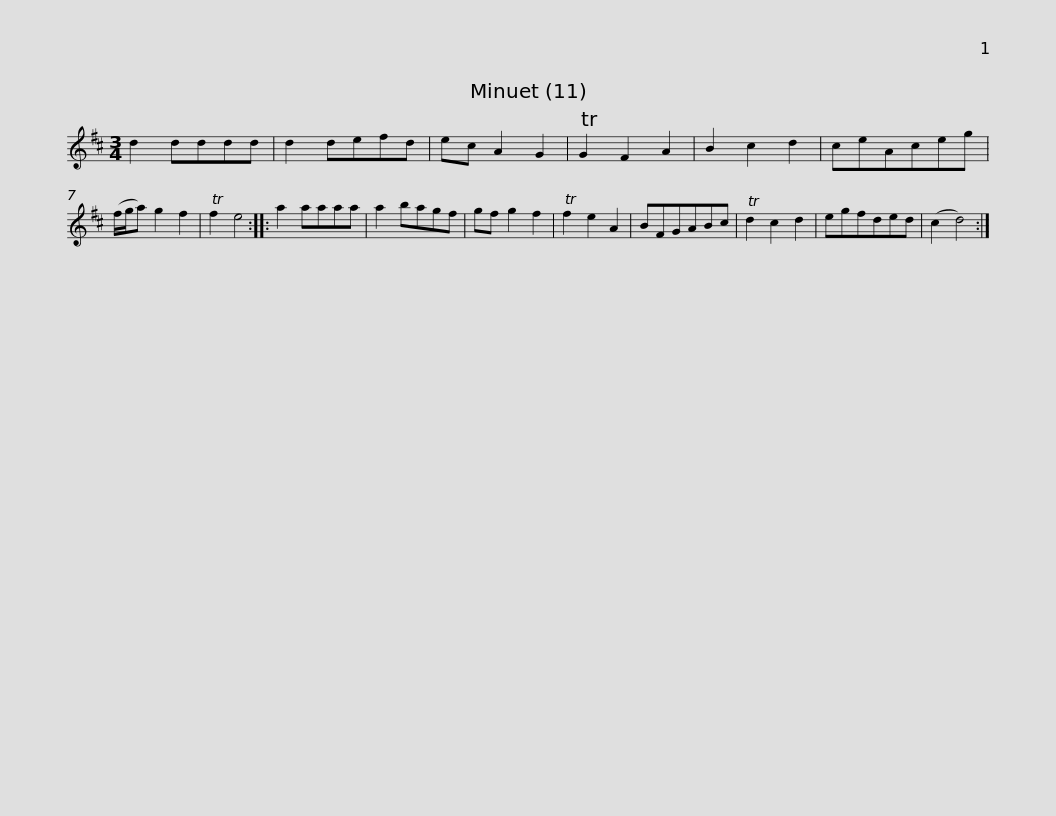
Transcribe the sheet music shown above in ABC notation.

X:1
L:1/8
M:3/4
I:linebreak $
K:D
V:1 treble
V:1
 d2 dddd | d2 defd | ec A2 G2 | TG2 F2 A2 | B2 c2 d2 | %5
 ceAceg | (f/g/a) g2 f2 | Tf2 e4 :: a2 aaaa |$ a2 bagf | %10
 gf g2 f2 | Tf2 e2 A2 | BFGABc | Td2 c2 d2 | egfded | %15
 (c2 d4) :| %16
